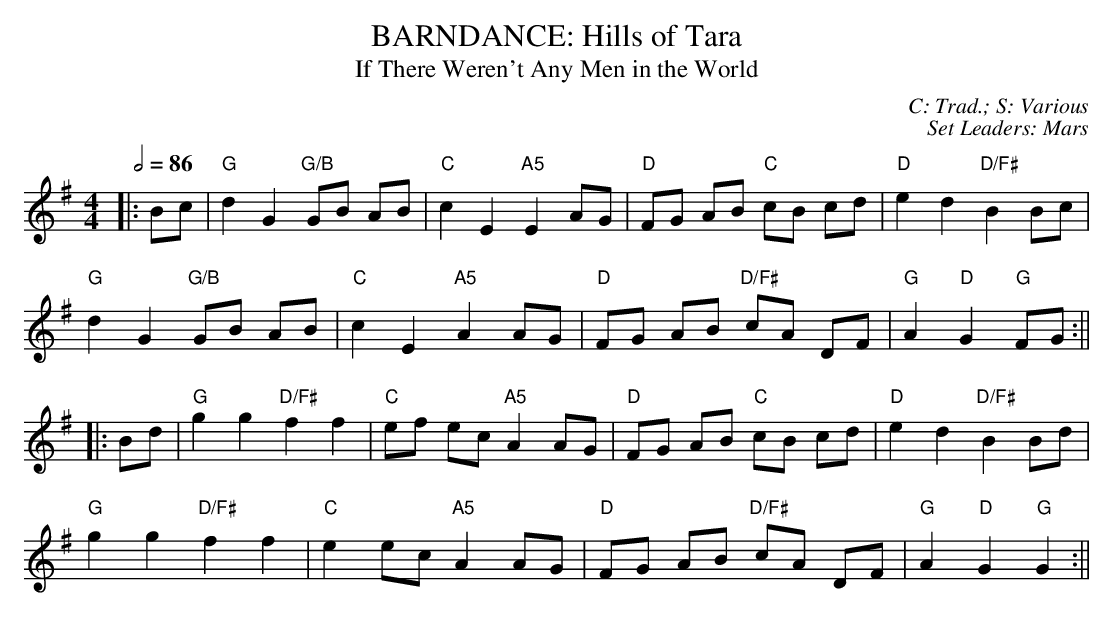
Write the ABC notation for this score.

X:1
T: BARNDANCE: Hills of Tara
T: If There Weren't Any Men in the World
C: C: Trad.; S: Various
C: Set Leaders: Mars
M: 4/4
L: 1/8
Q: 1/2=86
K: Gmaj
|:Bc|"G"d2 G2 "G/B"GB AB|"C"c2 E2 "A5"E2 AG|"D"FG AB "C"cB cd|"D"e2 d2 "D/F#"B2 Bc|
"G"d2 G2 "G/B"GB AB|"C"c2 E2 "A5"A2 AG|"D"FG AB "D/F#"cA DF|"G"A2 "D"G2 "G"FG:||
|:Bd|"G"g2 g2 "D/F#"f2 f2|"C"ef ec "A5"A2 AG|"D"FG AB "C"cB cd|"D"e2 d2 "D/F#"B2 Bd|
"G"g2 g2 "D/F#"f2 f2|"C"e2 ec "A5"A2 AG|"D"FG AB "D/F#"cA DF|"G"A2 "D"G2 "G"G2:||
